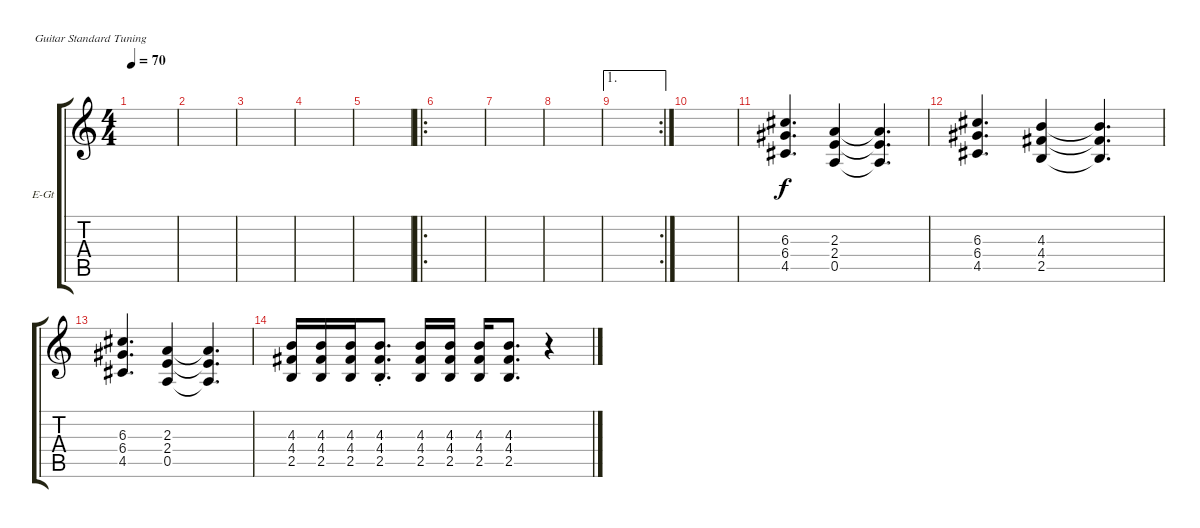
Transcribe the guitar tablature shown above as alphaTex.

\defaultSystemsLayout 4
\bracketExtendMode groupsimilarinstruments
\firstSystemTrackNameOrientation horizontal
\otherSystemsTrackNameOrientation horizontal
\track ("Electric Guitar" "E-Gt") {instrument distortionguitar}
\staff {score tabs}
\tuning (E4 B3 G3 D3 A2 E2)
\ts (4 4)
\tempo 70
\clef g2
\scale
0.487395
\ks c
|
\scale
0.256303 |
\scale
0.256303 |
\scale
0.312821 |
\scale
0.312821 |
\ro
\scale
0.374359 |
\scale
0.322751 |
\scale
0.322751 |
\ae 1
\rc 2
\scale
0.354497 |
\scale
0.333333 |
\scale
0.333333 (4.5 6.4 6.3).4{d} (0.5 2.4 2.3).4 (0.5{t} 2.4{t} 2.3{t}).4{d} |
\scale
0.333333 (4.5 6.4 6.3).4{d} (2.5 4.4 4.3).4 (2.5{t} 4.4{t} 4.3{t}).4{d} |
\scale
0.333333 (4.5 6.4 6.3).4{d} (0.5 2.4 2.3).4 (0.5{t} 2.4{t} 2.3{t}).4{d} |
\scale
0.333333 (2.5 4.4 4.3).16 (2.5 4.4 4.3).16 (2.5 4.4 4.3).16 (2.5{st} 4.4{st} 4.3{st}).8{d} (2.5 4.3 4.4).16 (2.5 4.4 4.3).16 (2.5 4.4 4.3).16 (2.5 4.4 4.3).8{d} r.4 |
\scale
0.333333
